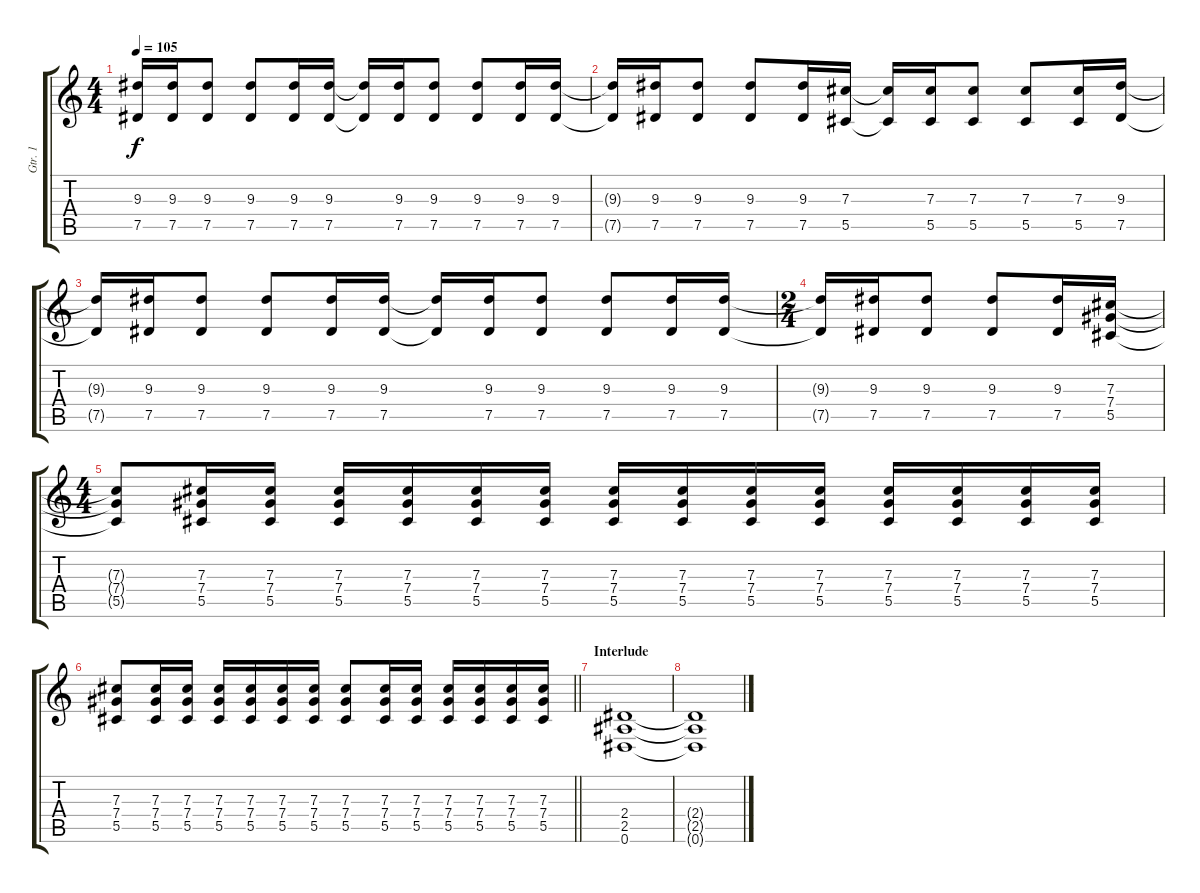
\track ("Gtr. 1" "Gtr. 1") {instrument overdrivenguitar}
\staff {score tabs}
\tuning (Eb4 Bb3 Gb3 Db3 Ab2 Eb2) {hide}
\ts (4 4)
\tempo 105
\clef g2
\ks c
(9.3{t} 7.5{t}).16{dy f} (9.3 7.5).16 (9.3 7.5).8 (9.3 7.5).8 (9.3 7.5).16 (9.3 7.5).16 (9.3{t} 7.5{t}).16 (9.3 7.5).16 (9.3 7.5).8 (9.3 7.5).8 (9.3 7.5).16 (9.3 7.5).16 |
(9.3{t} 7.5{t}).16 (9.3 7.5).16 (9.3 7.5).8 (9.3 7.5).8 (9.3 7.5).16 (7.3 5.5).16 (7.3{t} 5.5{t}).16 (7.3 5.5).16 (7.3 5.5).8 (7.3 5.5).8 (7.3 5.5).16 (9.3 7.5).16 |
(9.3{t} 7.5{t}).16 (9.3 7.5).16 (9.3 7.5).8 (9.3 7.5).8 (9.3 7.5).16 (9.3 7.5).16 (9.3{t} 7.5{t}).16 (9.3 7.5).16 (9.3 7.5).8 (9.3 7.5).8 (9.3 7.5).16 (9.3 7.5).16 |
\ts (2 4)
(9.3{t} 7.5{t}).16 (9.3 7.5).16 (9.3 7.5).8 (9.3 7.5).8 (9.3 7.5).16 (7.3 7.4 5.5).16 |
\ts (4 4)
(7.3{t} 7.4{t} 5.5{t}).8 (7.3 7.4 5.5).16 (7.3 7.4 5.5).16 (7.3 7.4 5.5).16 (7.3 7.4 5.5).16 (7.3 7.4 5.5).16 (7.3 7.4 5.5).16 (7.3 7.4 5.5).16 (7.3 7.4 5.5).16 (7.3 7.4 5.5).16 (7.3 7.4 5.5).16 (7.3 7.4 5.5).16 (7.3 7.4 5.5).16 (7.3 7.4 5.5).16 (7.3 7.4 5.5).16 |
\barLineRight lightlight
(7.3 7.4 5.5).8 (7.3 7.4 5.5).16 (7.3 7.4 5.5).16 (7.3 7.4 5.5).16 (7.3 7.4 5.5).16 (7.3 7.4 5.5).16 (7.3 7.4 5.5).16 (7.3 7.4 5.5).8 (7.3 7.4 5.5).16 (7.3 7.4 5.5).16 (7.3 7.4 5.5).16 (7.3 7.4 5.5).16 (7.3 7.4 5.5).16 (7.3 7.4 5.5).16 |
\section ("" "Interlude")
(2.4 2.5 0.6).1{volume 3} |
(2.4{t} 2.5{t} 0.6{t}).1
